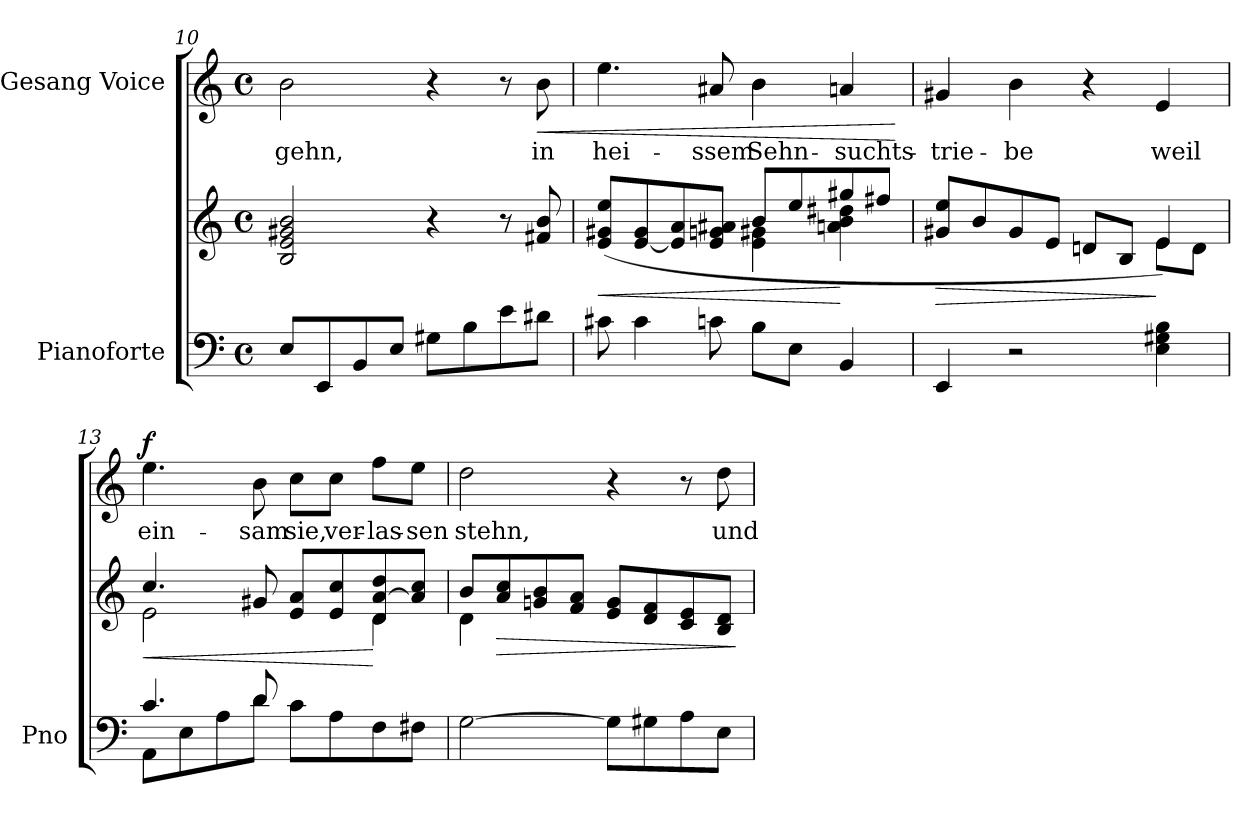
**kern	**kern	**dynam	**kern	**text	**dynam
*part2	*part2	*part2	*part1	*part1	*part1
*staff3	*staff2	*staff2/3	*staff1	*staff1	*staff1
*I"Pianoforte	*	*	*I"Gesang Voice	*	*
*I'Pno	*	*	*	*	*
*clefF4	*clefG2	*	*clefG2	*	*
*k[]	*k[]	*	*k[]	*	*
*M4/4	*M4/4	*	*M4/4	*	*
*met(c)	*met(c)	*	*met(c)	*	*
=10	=10	=10	=10	=10	=10
8E/L	2B/ 2e/ 2g#X/ 2b/	.	2b\	-gehn,	.
8EE/	.	.	.	.	.
8BB/	.	.	.	.	.
8E/J	.	.	.	.	.
8G#X\L	4r	.	4r	.	.
8B\	.	.	.	.	.
8e\	8r	.	8r	.	.
!	!	!	!	!	!LO:HP:b
8d#X\J	8f#X/ 8b/	.	8b\	in	<
=11	=11	=11	=11	=11	=11
!	!	!LO:HP:b	!	!	!
*	*^	*	*	*	*
8c#X\	(8e/ 8g#X/ 8ee/L	2ryy	<	4.ee\	hei-	.
4c#\	[<8e/ 8g#/	.	.	.	.	.
.	8e/] 8a/	.	.	.	.	.
8cn\	8e/ 8gn/ 8a#X/J	.	.	8a#X/	-ssem	.
8B\L	8b/L	4e\ 4g#X\	.	4b\	Sehn-	.
8E\J	8ee/	.	.	.	.	.
4BB/	8gg#X/	4an\ 4b\ 4dd#X\	[	4an/	-suchts-	.
.	8ff#X/J	.	.	.	.	.
*	*v	*v	*	*	*	*
.	.	.	.	.	[
=12	=12	=12	=12	=12	=12
!	!	!LO:HP:b	!	!	!
*	*^	*	*	*	*
4EE/	8g#X/ 8ee/L	2.ryy	>	4g#X/	-trie-	.
.	8b/	.	.	.	.	.
2r	8g#/	.	.	4b\	-be	.
.	8e/J	.	.	.	.	.
.	8dn/L	.	.	4r	.	.
.	8B/J	.	.	.	.	.
4E\ 4G#X\ 4B\	4e/)	8e\L	]	4e/	weil	.
.	.	8d\J	.	.	.	.
=13	=13	=13	=13	=13	=13	=13
*^	*	*	*	*	*	*
!	!	!	!	!LO:HP:b	!	!	!LO:DY:a
4.c/	8AA\L	4.cc/	2e\	<	4.ee\	ein-	f
.	8E\	.	.	.	.	.	.
.	8A\	.	.	.	.	.	.
8d/	8d\J	8g#X/	.	.	8b\	-sam	.
8c\L	2ryy	8e/ 8a/L	4ryy	.	8cc\L	sie,	.
8A\	.	8e/ 8cc/	.	.	8cc\J	ver-	.
8F\	.	8d/ [<8a/ 8dd/	4d\	[	8ff\L	-las-	.
8F#X\J	.	8a/] 8cc/J	.	.	8ee\J	-sen	.
*v	*v	*	*	*	*	*	*
=14	=14	=14	=14	=14	=14	=14
[2G\	8b/L	4d\	.	2dd\	stehn,	.
!	!	!	!LO:HP:b	!	!	!
.	8a/ 8cc/	.	>	.	.	.
.	8gn/ 8b/	2.ryy	.	.	.	.
.	8f/ 8a/J	.	.	.	.	.
8G\L]	8e/ 8g/L	.	.	4r	.	.
8G#X\	8d/ 8f/	.	.	.	.	.
8A\	8c/ 8e/	.	.	8r	.	.
!	!	!	!	!	!	!LO:DY:a
!	!	!	!	!	!	!LO:DY:n=1:a
8E\J	8B/ 8d/J	.	.	8dd\	und	p other-dynamics
*	*v	*v	*	*	*	*
.	.	]	.	.	.
=	=	=	=	=	=
*-	*-	*-	*-	*-	*-
